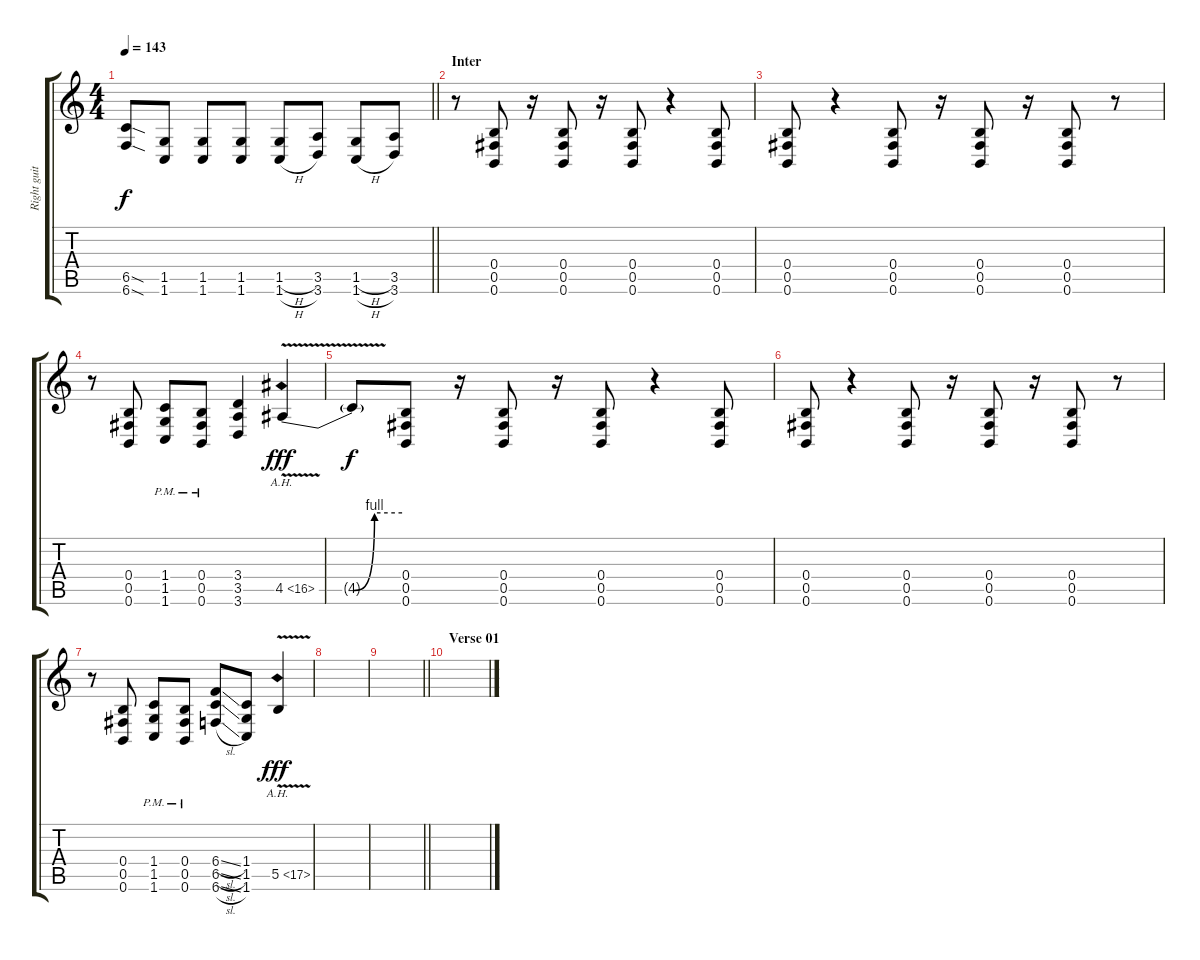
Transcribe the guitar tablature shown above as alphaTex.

\track ("Right guitar" "Right guit") {instrument overdrivenguitar}
\staff {score tabs}
\tuning (Db4 Ab3 E3 B2 Gb2 B1) {hide}
\ts (4 4)
\tempo 143
\clef g2
\barLineRight lightlight
\ks c
(6.5{sod t} 6.6{sod t}).8{dy f} (1.5 1.6).8 (1.5 1.6).8 (1.5 1.6).8 (1.5{h} 1.6{h}).8 (3.5 3.6).8 (1.5{h} 1.6{h}).8 (3.5 3.6).8 |
\section ("" "Inter")
r.8 (0.4 0.5 0.6).8 r.16 (0.4 0.5 0.6).8 r.16 (0.4 0.5 0.6).8 r.4 (0.4 0.5 0.6).8 |
(0.4 0.5 0.6).8 r.4 (0.4 0.5 0.6).8 r.16 (0.4 0.5 0.6).8 r.16 (0.4 0.5 0.6).8 r.8 |
r.8 (0.4 0.5 0.6).8 (1.4{pm} 1.5{pm} 1.6{pm}).8 (0.4{pm} 0.5{pm} 0.6{pm}).8 (3.4 3.5 3.6).4 4.5{be (custom 0 0 25 0 40 4 60 4) ah 12 v}.4{dy fff} |
4.5{t}.8{dy f} (0.4 0.5 0.6).8 r.16 (0.4 0.5 0.6).8 r.16 (0.4 0.5 0.6).8 r.4 (0.4 0.5 0.6).8 |
(0.4 0.5 0.6).8 r.4 (0.4 0.5 0.6).8 r.16 (0.4 0.5 0.6).8 r.16 (0.4 0.5 0.6).8 r.8 |
r.8 (0.4 0.5 0.6).8 (1.4{pm} 1.5{pm} 1.6{pm}).8 (0.4{pm} 0.5{pm} 0.6{pm}).8 (6.4{sl} 6.5{sl} 6.6{sl}).8 (1.4 1.5 1.6).8 5.5{ah 12 v}.4{dy fff} |
|
\barLineRight lightlight
|
\section ("" "Verse 01")
